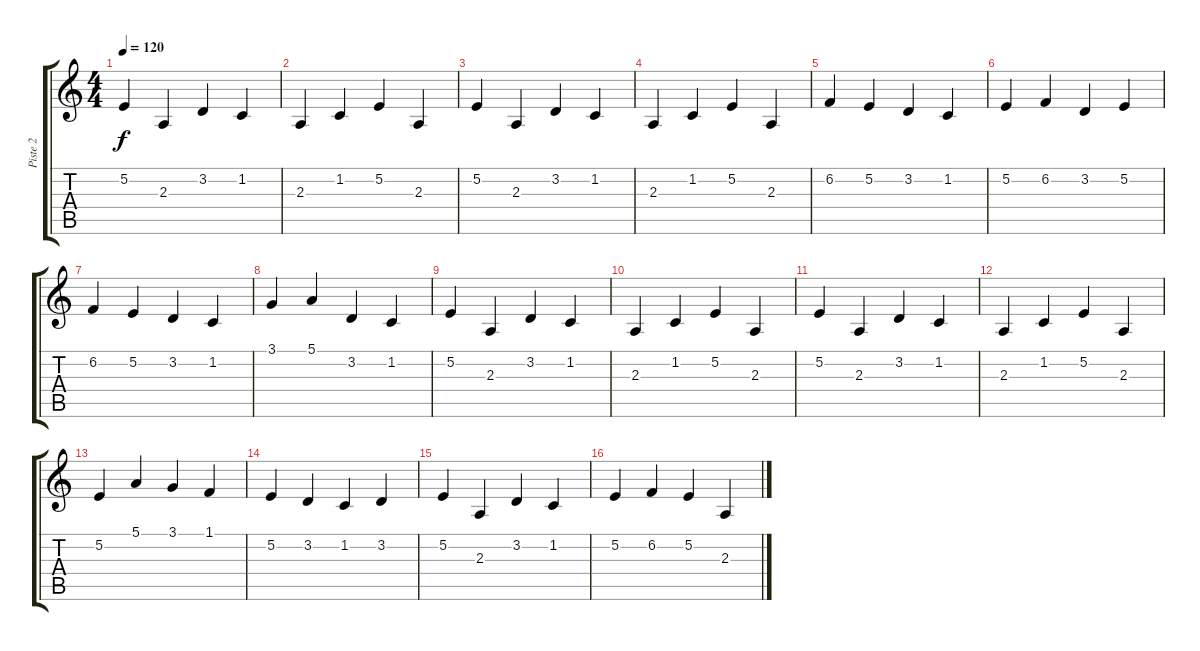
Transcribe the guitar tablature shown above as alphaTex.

\track ("Piste 2" "Piste 2") {instrument pad4choir}
\staff {score tabs}
\tuning (E4 B3 G3 D3 A2 E2) {hide}
\ts (4 4)
\tempo 120
\clef g2
\ks c
5.2.4{dy f} 2.3.4 3.2.4 1.2.4 |
2.3.4 1.2.4 5.2.4 2.3.4 |
5.2.4 2.3.4 3.2.4 1.2.4 |
2.3.4 1.2.4 5.2.4 2.3.4 |
6.2.4 5.2.4 3.2.4 1.2.4 |
5.2.4 6.2.4 3.2.4 5.2.4 |
6.2.4 5.2.4 3.2.4 1.2.4 |
3.1.4 5.1.4 3.2.4 1.2.4 |
5.2.4 2.3.4 3.2.4 1.2.4 |
2.3.4 1.2.4 5.2.4 2.3.4 |
5.2.4 2.3.4 3.2.4 1.2.4 |
2.3.4 1.2.4 5.2.4 2.3.4 |
5.2.4 5.1.4 3.1.4 1.1.4 |
5.2.4 3.2.4 1.2.4 3.2.4 |
5.2.4 2.3.4 3.2.4 1.2.4 |
5.2.4 6.2.4 5.2.4 2.3.4
